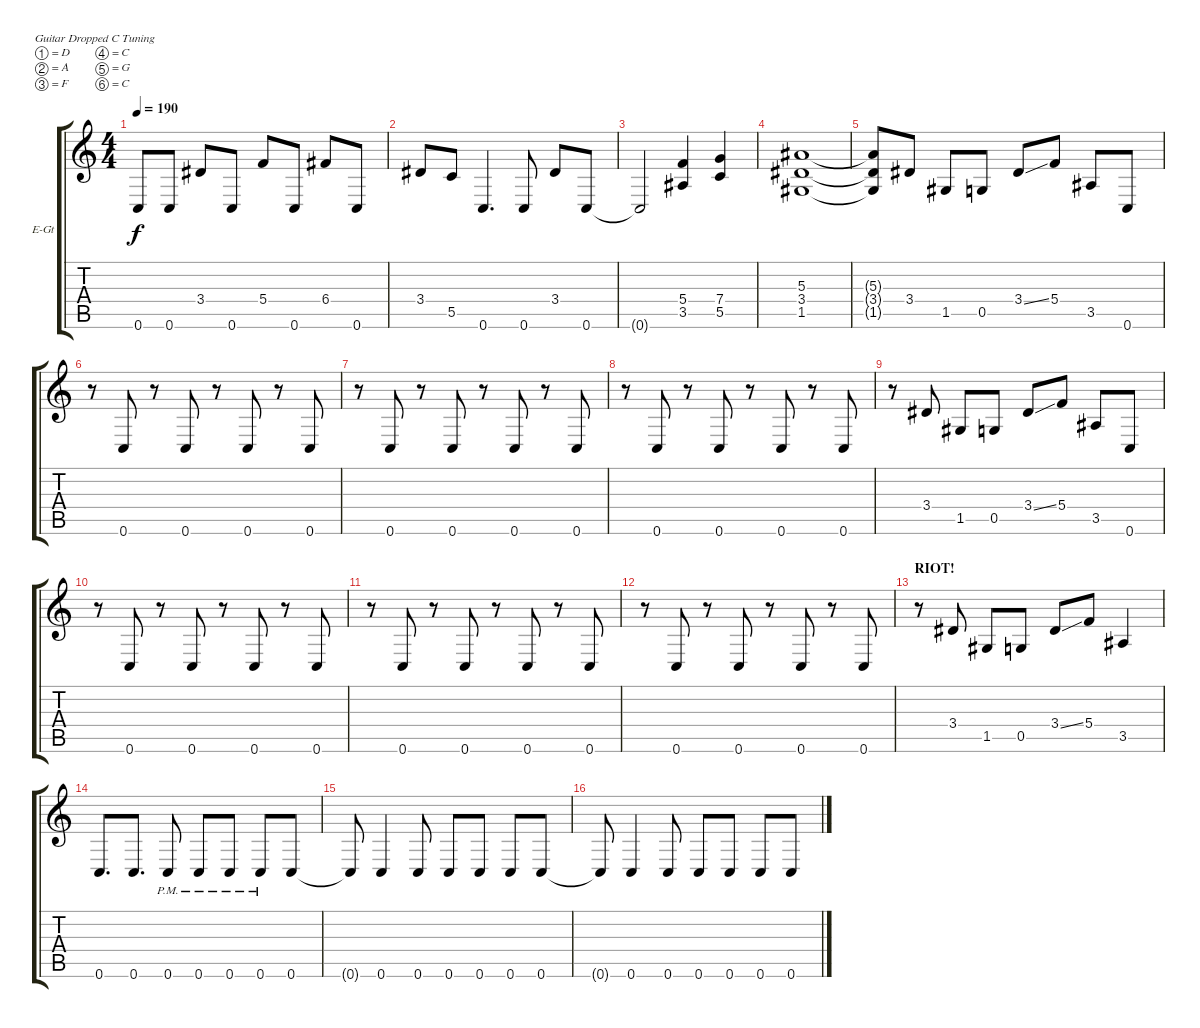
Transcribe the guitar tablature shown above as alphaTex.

\bracketExtendMode groupsimilarinstruments
\firstSystemTrackNameOrientation horizontal
\otherSystemsTrackNameOrientation horizontal
\track ("Track 1" "E-Gt") {instrument distortionguitar}
\staff {score tabs}
\tuning (D4 A3 F3 C3 G2 C2)
\ts (4 4)
\tempo 190
\clef g2
\ks c
0.6{t}.8{dy f} 0.6.8 3.4.8 0.6.8 5.4.8 0.6.8 6.4.8 0.6.8 |
3.4.8 5.5.8 0.6.4{d} 0.6.8 3.4.8 0.6.8 |
0.6{t}.2 (5.4 3.5).4 (7.4 5.5).4 |
(5.3 3.4 1.5).1 |
(5.3{t} 3.4{t} 1.5{t}).8 3.4.8 1.5.8 0.5.8 3.4{ss}.8 5.4.8 3.5.8 0.6.8 |
r.8 0.6.8 r.8 0.6.8 r.8 0.6.8 r.8 0.6.8 |
r.8 0.6.8 r.8 0.6.8 r.8 0.6.8 r.8 0.6.8 |
r.8 0.6.8 r.8 0.6.8 r.8 0.6.8 r.8 0.6.8 |
r.8 3.4.8 1.5.8 0.5.8 3.4{ss}.8 5.4.8 3.5.8 0.6.8 |
r.8 0.6.8 r.8 0.6.8 r.8 0.6.8 r.8 0.6.8 |
r.8 0.6.8 r.8 0.6.8 r.8 0.6.8 r.8 0.6.8 |
r.8 0.6.8 r.8 0.6.8 r.8 0.6.8 r.8 0.6.8 |
\section ("" "RIOT!")
r.8 3.4.8 1.5.8 0.5.8 3.4{ss}.8 5.4.8 3.5.4 |
0.6.8{d} 0.6.8{d} 0.6{pm}.8 0.6{pm}.8 0.6{pm}.8 0.6{pm}.8 0.6.8 |
0.6{t}.8 0.6.4 0.6.8 0.6.8 0.6.8 0.6.8 0.6.8 |
0.6{t}.8 0.6.4 0.6.8 0.6.8 0.6.8 0.6.8 0.6.8
